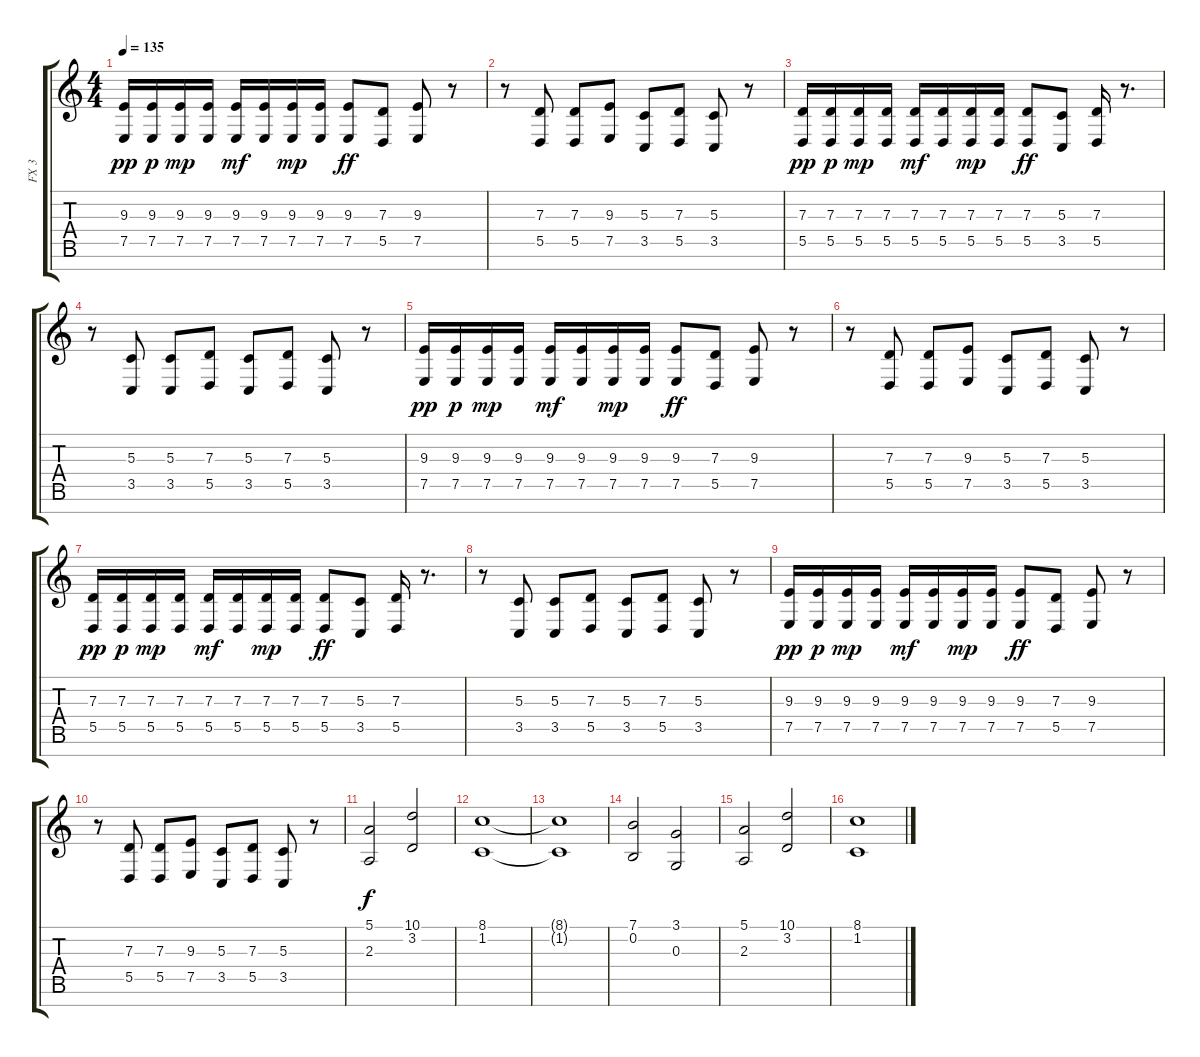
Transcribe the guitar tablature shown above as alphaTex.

\track ("FX 3" "FX 3") {instrument shamisen}
\staff {score tabs}
\tuning (E4 B3 G3 D3 A2 E2 B1) {hide}
\ts (4 4)
\tempo 135
\clef g2
\ks c
(9.3 7.5).16{dy pp} (9.3 7.5).16{dy p} (9.3 7.5).16{dy mp} (9.3 7.5).16 (9.3 7.5).16{dy mf} (9.3 7.5).16 (9.3 7.5).16{dy mp} (9.3 7.5).16 (9.3 7.5).8{dy ff} (7.3 5.5).8 (9.3 7.5).8 r.8 |
r.8 (7.3 5.5).8 (7.3 5.5).8 (9.3 7.5).8 (5.3 3.5).8 (7.3 5.5).8 (5.3 3.5).8 r.8 |
(7.3 5.5).16{dy pp instrument lead8bassandlead} (7.3 5.5).16{dy p} (7.3 5.5).16{dy mp} (7.3 5.5).16 (7.3 5.5).16{dy mf} (7.3 5.5).16 (7.3 5.5).16{dy mp} (7.3 5.5).16 (7.3 5.5).8{dy ff} (5.3 3.5).8 (7.3 5.5).16 r.8{d} |
r.8 (5.3 3.5).8 (5.3 3.5).8 (7.3 5.5).8 (5.3 3.5).8 (7.3 5.5).8 (5.3 3.5).8 r.8 |
(9.3 7.5).16{dy pp} (9.3 7.5).16{dy p} (9.3 7.5).16{dy mp} (9.3 7.5).16 (9.3 7.5).16{dy mf} (9.3 7.5).16 (9.3 7.5).16{dy mp} (9.3 7.5).16 (9.3 7.5).8{dy ff} (7.3 5.5).8 (9.3 7.5).8 r.8 |
r.8 (7.3 5.5).8 (7.3 5.5).8 (9.3 7.5).8 (5.3 3.5).8 (7.3 5.5).8 (5.3 3.5).8 r.8 |
(7.3 5.5).16{dy pp instrument lead8bassandlead} (7.3 5.5).16{dy p} (7.3 5.5).16{dy mp} (7.3 5.5).16 (7.3 5.5).16{dy mf} (7.3 5.5).16 (7.3 5.5).16{dy mp} (7.3 5.5).16 (7.3 5.5).8{dy ff} (5.3 3.5).8 (7.3 5.5).16 r.8{d} |
r.8 (5.3 3.5).8 (5.3 3.5).8 (7.3 5.5).8 (5.3 3.5).8 (7.3 5.5).8 (5.3 3.5).8 r.8 |
(9.3 7.5).16{dy pp} (9.3 7.5).16{dy p} (9.3 7.5).16{dy mp} (9.3 7.5).16 (9.3 7.5).16{dy mf} (9.3 7.5).16 (9.3 7.5).16{dy mp} (9.3 7.5).16 (9.3 7.5).8{dy ff} (7.3 5.5).8 (9.3 7.5).8 r.8 |
r.8 (7.3 5.5).8 (7.3 5.5).8 (9.3 7.5).8 (5.3 3.5).8 (7.3 5.5).8 (5.3 3.5).8 r.8 |
(5.1 2.3).2{dy f volume 10 instrument stringensemble2} (10.1 3.2).2 |
(8.1 1.2).1 |
(8.1{t} 1.2{t}).1 |
(7.1 0.2).2 (3.1 0.3).2 |
(5.1 2.3).2 (10.1 3.2).2 |
(8.1 1.2).1
